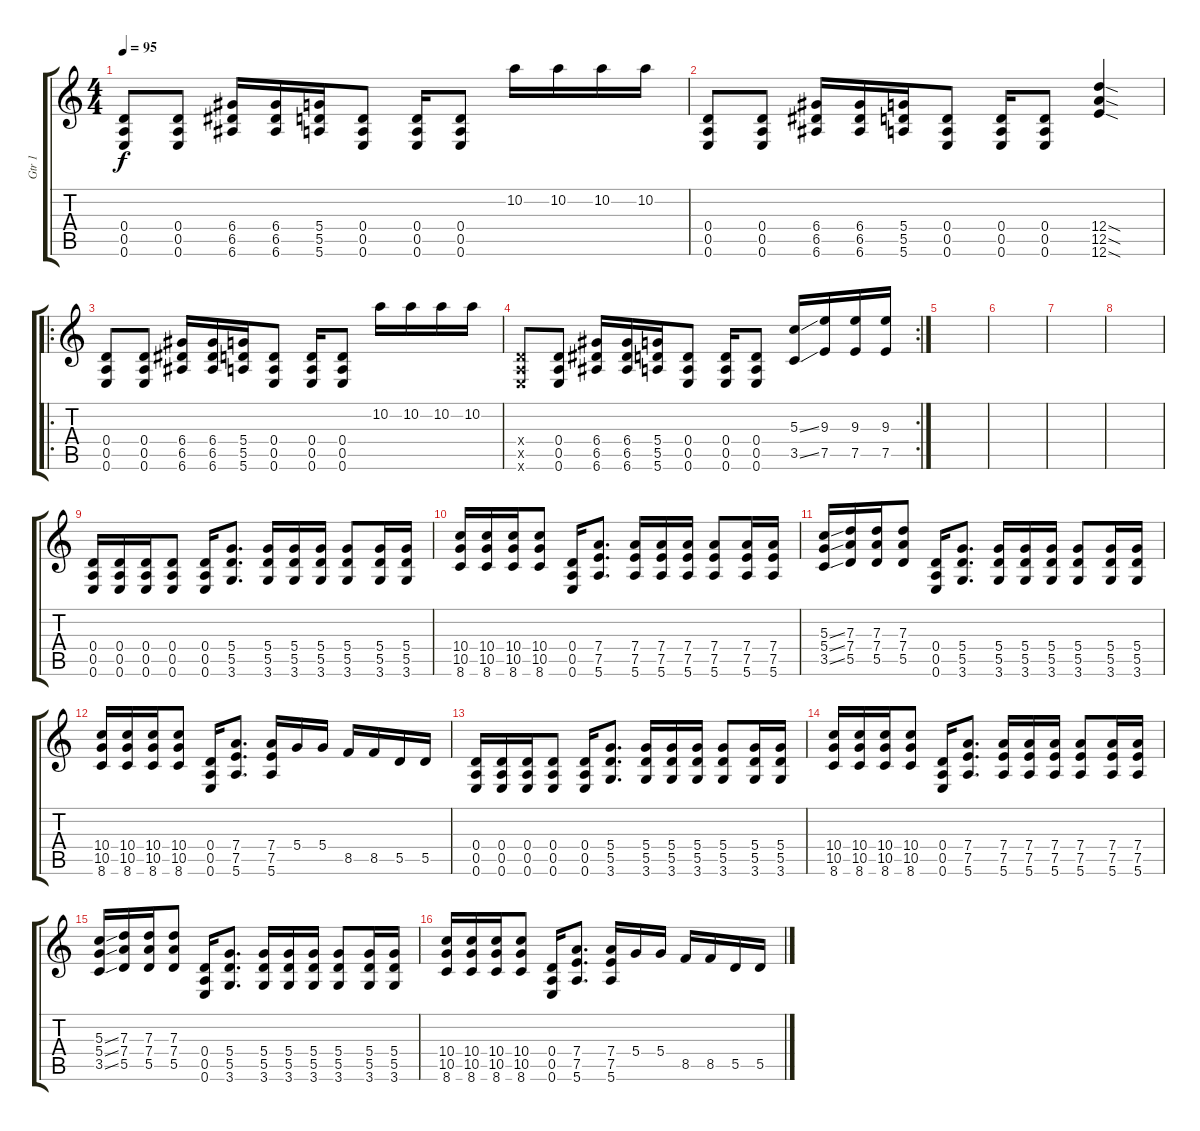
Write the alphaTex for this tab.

\track ("Gtr 1" "Gtr 1") {instrument distortionguitar}
\staff {score tabs}
\tuning (E4 B3 G3 D3 A2 E2) {hide}
\ts (4 4)
\tempo 95
\clef g2
\ks c
(0.4 0.5 0.6).8{dy f} (0.4 0.5 0.6).8 (6.4 6.5 6.6).16 (6.4 6.5 6.6).16 (5.4 5.5 5.6).16 (0.4 0.5 0.6).8 (0.4 0.5 0.6).16 (0.4 0.5 0.6).8 10.2.16 10.2.16 10.2.16 10.2.16 |
(0.4 0.5 0.6).8 (0.4 0.5 0.6).8 (6.4 6.5 6.6).16 (6.4 6.5 6.6).16 (5.4 5.5 5.6).16 (0.4 0.5 0.6).8 (0.4 0.5 0.6).16 (0.4 0.5 0.6).8 (12.4{sod} 12.5{sod} 12.6{sod}).4 |
\ro
(0.4 0.5 0.6).8 (0.4 0.5 0.6).8 (6.4 6.5 6.6).16 (6.4 6.5 6.6).16 (5.4 5.5 5.6).16 (0.4 0.5 0.6).8 (0.4 0.5 0.6).16 (0.4 0.5 0.6).8 10.2.16 10.2.16 10.2.16 10.2.16 |
\rc 2
(0.4{x} 0.5{x} 0.6{x}).8 (0.4 0.5 0.6).8 (6.4 6.5 6.6).16 (6.4 6.5 6.6).16 (5.4 5.5 5.6).16 (0.4 0.5 0.6).8 (0.4 0.5 0.6).16 (0.4 0.5 0.6).8 (5.3{ss} 3.5{ss}).16 (9.3 7.5).16 (9.3 7.5).16 (9.3 7.5).16 |
|
|
|
|
(0.4 0.5 0.6).16{instrument distortionguitar} (0.4 0.5 0.6).16 (0.4 0.5 0.6).16 (0.4 0.5 0.6).8 (0.4 0.5 0.6).16 (5.4 5.5 3.6).8{d} (5.4 5.5 3.6).16 (5.4 5.5 3.6).16 (5.4 5.5 3.6).16 (5.4 5.5 3.6).8 (5.4 5.5 3.6).16 (5.4 5.5 3.6).16 |
(10.4 10.5 8.6).16 (10.4 10.5 8.6).16 (10.4 10.5 8.6).16 (10.4 10.5 8.6).8 (0.4 0.5 0.6).16 (7.4 7.5 5.6).8{d} (7.4 7.5 5.6).16 (7.4 7.5 5.6).16 (7.4 7.5 5.6).16 (7.4 7.5 5.6).8 (7.4 7.5 5.6).16 (7.4 7.5 5.6).16 |
(5.3{ss} 5.4{ss} 3.5{ss}).16 (7.3 7.4 5.5).16 (7.3 7.4 5.5).16 (7.3 7.4 5.5).8 (0.4 0.5 0.6).16 (5.4 5.5 3.6).8{d} (5.4 5.5 3.6).16 (5.4 5.5 3.6).16 (5.4 5.5 3.6).16 (5.4 5.5 3.6).8 (5.4 5.5 3.6).16 (5.4 5.5 3.6).16 |
(10.4 10.5 8.6).16 (10.4 10.5 8.6).16 (10.4 10.5 8.6).16 (10.4 10.5 8.6).8 (0.4 0.5 0.6).16 (7.4 7.5 5.6).8{d} (7.4 7.5 5.6).16 5.4.16 5.4.16 8.5.16 8.5.16 5.5.16 5.5.16 |
(0.4 0.5 0.6).16{instrument distortionguitar} (0.4 0.5 0.6).16 (0.4 0.5 0.6).16 (0.4 0.5 0.6).8 (0.4 0.5 0.6).16 (5.4 5.5 3.6).8{d} (5.4 5.5 3.6).16 (5.4 5.5 3.6).16 (5.4 5.5 3.6).16 (5.4 5.5 3.6).8 (5.4 5.5 3.6).16 (5.4 5.5 3.6).16 |
(10.4 10.5 8.6).16 (10.4 10.5 8.6).16 (10.4 10.5 8.6).16 (10.4 10.5 8.6).8 (0.4 0.5 0.6).16 (7.4 7.5 5.6).8{d} (7.4 7.5 5.6).16 (7.4 7.5 5.6).16 (7.4 7.5 5.6).16 (7.4 7.5 5.6).8 (7.4 7.5 5.6).16 (7.4 7.5 5.6).16 |
(5.3{ss} 5.4{ss} 3.5{ss}).16 (7.3 7.4 5.5).16 (7.3 7.4 5.5).16 (7.3 7.4 5.5).8 (0.4 0.5 0.6).16 (5.4 5.5 3.6).8{d} (5.4 5.5 3.6).16 (5.4 5.5 3.6).16 (5.4 5.5 3.6).16 (5.4 5.5 3.6).8 (5.4 5.5 3.6).16 (5.4 5.5 3.6).16 |
(10.4 10.5 8.6).16 (10.4 10.5 8.6).16 (10.4 10.5 8.6).16 (10.4 10.5 8.6).8 (0.4 0.5 0.6).16 (7.4 7.5 5.6).8{d} (7.4 7.5 5.6).16 5.4.16 5.4.16 8.5.16 8.5.16 5.5.16 5.5.16
